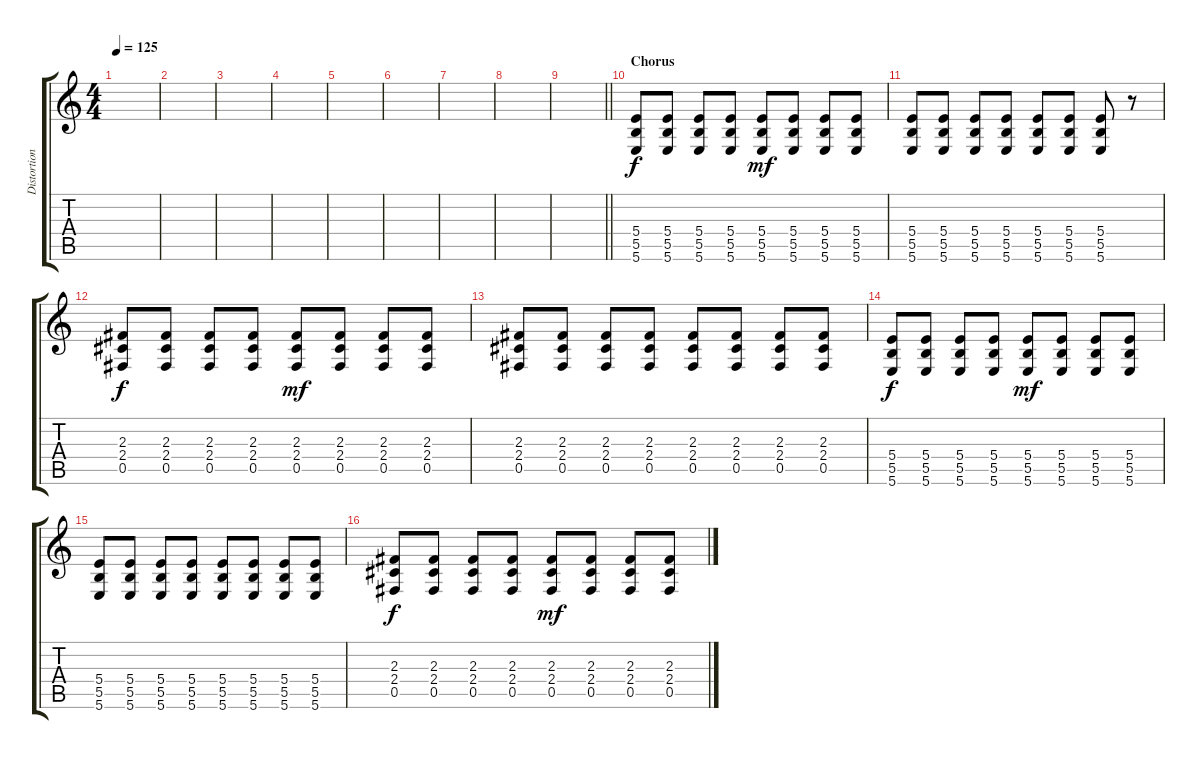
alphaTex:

\track ("Distortion 03 - SE" "Distortion") {instrument overdrivenguitar}
\staff {score tabs}
\tuning (Db4 Ab3 E3 B2 Gb2 B1) {hide}
\ts (4 4)
\tempo 125
\clef g2
\ks c
|
|
|
|
|
|
|
|
\barLineRight lightlight
|
\section ("" "Chorus")
(5.4 5.5 5.6).8{volume 7 balance 3 instrument distortionguitar} (5.4 5.5 5.6).8 (5.4 5.5 5.6).8 (5.4 5.5 5.6).8 (5.4 5.5 5.6).8{dy mf} (5.4 5.5 5.6).8 (5.4 5.5 5.6).8 (5.4 5.5 5.6).8 |
(5.4 5.5 5.6).8 (5.4 5.5 5.6).8 (5.4 5.5 5.6).8 (5.4 5.5 5.6).8 (5.4 5.5 5.6).8 (5.4 5.5 5.6).8 (5.4 5.5 5.6).8 r.8 |
(2.3 2.4 0.5).8{dy f} (2.3 2.4 0.5).8 (2.3 2.4 0.5).8 (2.3 2.4 0.5).8 (2.3 2.4 0.5).8{dy mf} (2.3 2.4 0.5).8 (2.3 2.4 0.5).8 (2.3 2.4 0.5).8 |
(2.3 2.4 0.5).8 (2.3 2.4 0.5).8 (2.3 2.4 0.5).8 (2.3 2.4 0.5).8 (2.3 2.4 0.5).8 (2.3 2.4 0.5).8 (2.3 2.4 0.5).8 (2.3 2.4 0.5).8 |
(5.4 5.5 5.6).8{dy f} (5.4 5.5 5.6).8 (5.4 5.5 5.6).8 (5.4 5.5 5.6).8 (5.4 5.5 5.6).8{dy mf} (5.4 5.5 5.6).8 (5.4 5.5 5.6).8 (5.4 5.5 5.6).8 |
(5.4 5.5 5.6).8 (5.4 5.5 5.6).8 (5.4 5.5 5.6).8 (5.4 5.5 5.6).8 (5.4 5.5 5.6).8 (5.4 5.5 5.6).8 (5.4 5.5 5.6).8 (5.4 5.5 5.6).8 |
(2.3 2.4 0.5).8{dy f} (2.3 2.4 0.5).8 (2.3 2.4 0.5).8 (2.3 2.4 0.5).8 (2.3 2.4 0.5).8{dy mf} (2.3 2.4 0.5).8 (2.3 2.4 0.5).8 (2.3 2.4 0.5).8
